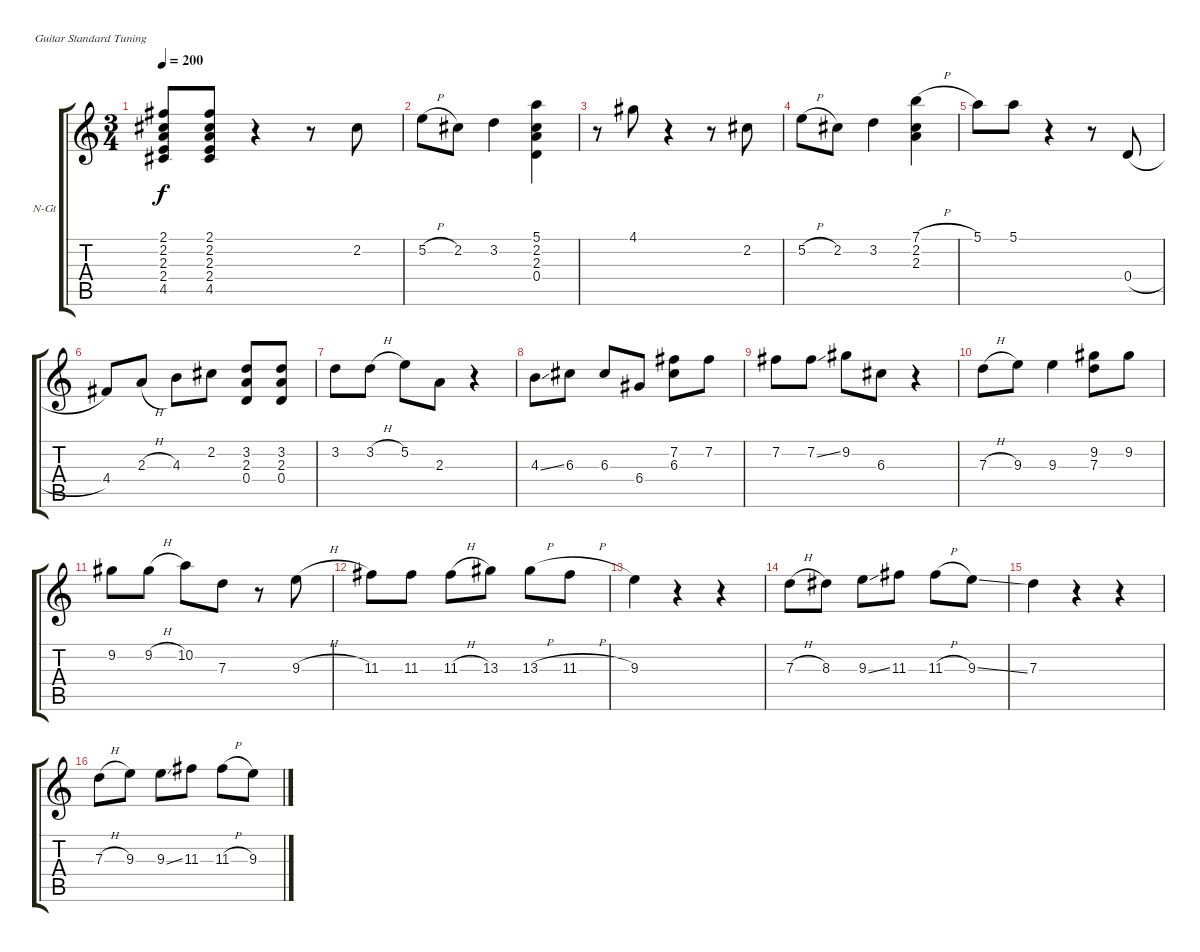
\bracketExtendMode groupsimilarinstruments
\firstSystemTrackNameOrientation horizontal
\otherSystemsTrackNameOrientation horizontal
\track ("Piste 1" "N-Gt") {instrument acousticguitarnylon}
\staff {score tabs}
\tuning (E4 B3 G3 D3 A2 E2)
\ts (3 4)
\tempo 200
\clef g2
\ks c
(2.1 2.2 2.3 2.4 4.5).8{dy f} (2.1 2.2 2.3 2.4 4.5).8 r.4 r.8 2.2.8 |
5.2{h}.8 2.2.8 3.2.4 (5.1 2.2 2.3 0.4).4 |
r.8 4.1.8 r.4 r.8 2.2.8 |
5.2{h}.8 2.2.8 3.2.4 (7.1{h} 2.2 2.3).4 |
5.1.8 5.1.8 r.4 r.8 0.4{h}.8 |
4.4.8 2.3{h}.8 4.3.8 2.2.8 (3.2 2.3 0.4).8 (3.2 2.3 0.4).8 |
3.2.8 3.2{h}.8 5.2.8 2.3.8 r.4 |
4.3{ss}.8 6.3.8 6.3.8 6.4.8 (7.2 6.3).8 7.2.8 |
7.2.8 7.2{ss}.8 9.2.8 6.3.8 r.4 |
7.3{h}.8 9.3.8 9.3.4 (9.2 7.3).8 9.2.8 |
9.2.8 9.2{h}.8 10.2.8 7.3.8 r.8 9.3{h}.8 |
11.3.8 11.3.8 11.3{h}.8 13.3.8 13.3{h}.8 11.3{h}.8 |
9.3.4 r.4 r.4 |
7.3{h}.8 8.3.8 9.3{ss}.8 11.3.8 11.3{h}.8 9.3{ss}.8 |
7.3.4 r.4 r.4 |
7.3{h}.8 9.3.8 9.3{ss}.8 11.3.8 11.3{h}.8 9.3{ss}.8
